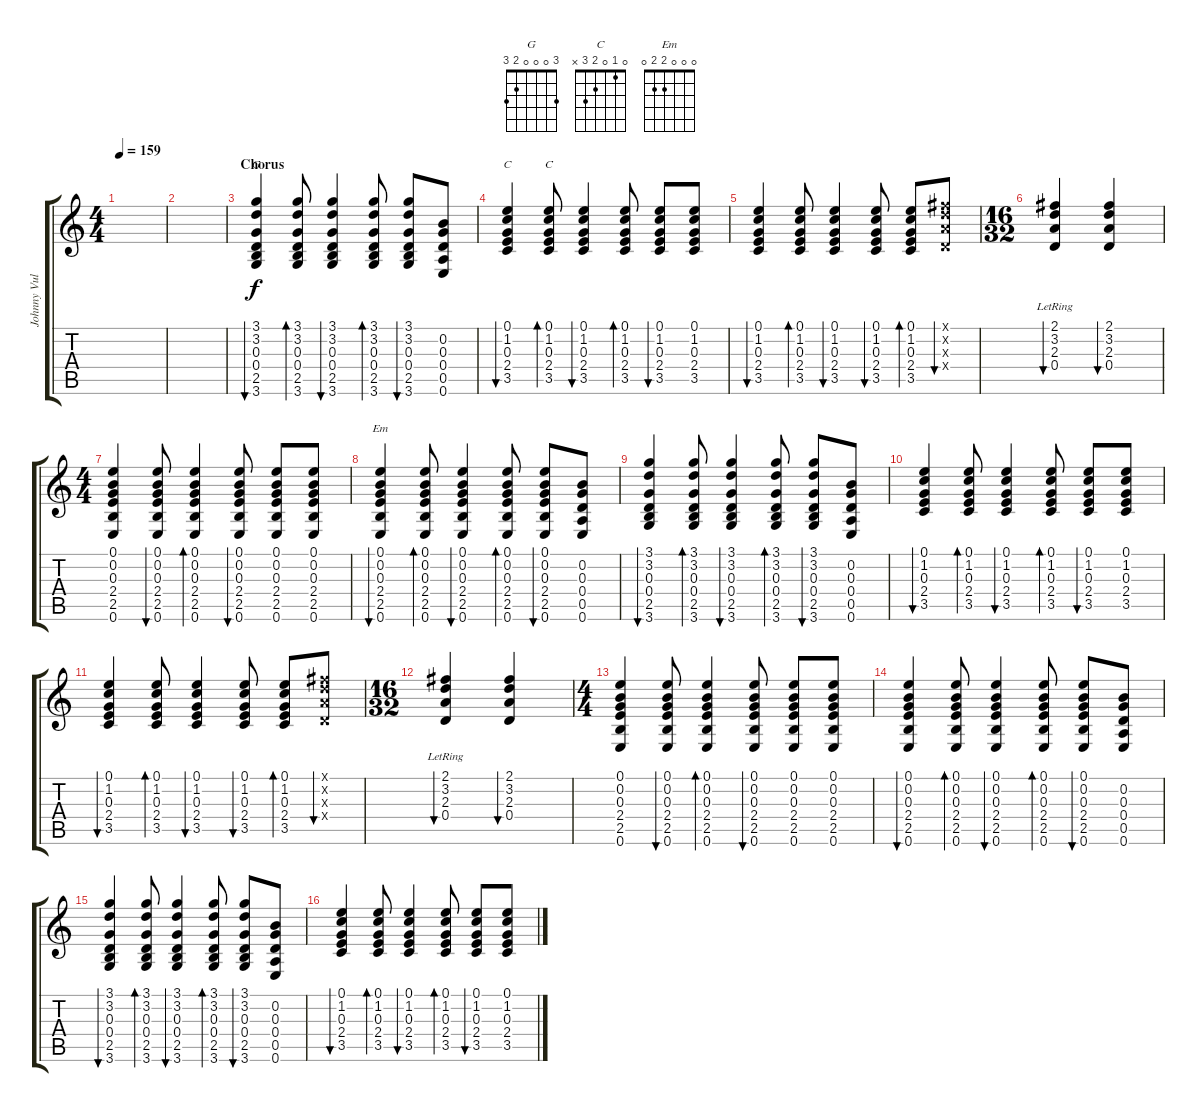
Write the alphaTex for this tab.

\track ("Johnny Vulture (Steel Guitar)" "Johnny Vul") {instrument acousticguitarsteel}
\staff {score tabs}
\tuning (E4 B3 G3 D3 A2 E2) {hide}
\chord ("G" 3 0 0 0 2 3)
\chord ("C" x 1 0 2 3 x)
\chord ("C" 0 1 0 2 3 x)
\chord ("Em" 0 0 0 2 2 0)
\ts (4 4)
\tempo 159
\clef g2
\ks c
|
|
\section ("" "Chorus")
(3.1 3.2 0.3 0.4 2.5 3.6).4{bu 60 ch "G"} (3.1 3.2 0.3 0.4 2.5 3.6).8{bd 30} (3.1 3.2 0.3 0.4 2.5 3.6).4{bu 30} (3.1 3.2 0.3 0.4 2.5 3.6).8{bd 30} (3.1 3.2 0.3 0.4 2.5 3.6).8{bu 30} (0.2 0.3 0.4 0.5 0.6).8 |
(0.1 1.2 0.3 2.4 3.5).4{bu 30 ch "C"} (0.1 1.2 0.3 2.4 3.5).8{bd 30 ch "C"} (0.1 1.2 0.3 2.4 3.5).4{bu 30} (0.1 1.2 0.3 2.4 3.5).8{bd 30} (0.1 1.2 0.3 2.4 3.5).8{bu 30} (0.1 1.2 0.3 2.4 3.5).8 |
(0.1 1.2 0.3 2.4 3.5).4{bu 30} (0.1 1.2 0.3 2.4 3.5).8{bd 30} (0.1 1.2 0.3 2.4 3.5).4{bu 30} (0.1 1.2 0.3 2.4 3.5).8{bu 30} (0.1 1.2 0.3 2.4 3.5).8{bd 30} (2.1{x} 3.2{x} 2.3{x} 0.4{x}).8{bu 60} |
\ts (16 32)
(2.1 3.2{lr} 2.3{lr} 0.4{lr}).4{bu 30} (2.1 3.2 2.3 0.4).4{bu 30} |
\ts (4 4)
(0.1 0.2 0.3 2.4 2.5 0.6).4 (0.1 0.2 0.3 2.4 2.5 0.6).8{bu 30} (0.1 0.2 0.3 2.4 2.5 0.6).4{bd 30} (0.1 0.2 0.3 2.4 2.5 0.6).8{bu 30} (0.1 0.2 0.3 2.4 2.5 0.6).8 (0.1 0.2 0.3 2.4 2.5 0.6).8 |
(0.1 0.2 0.3 2.4 2.5 0.6).4{bu 30 ch "Em"} (0.1 0.2 0.3 2.4 2.5 0.6).8{bd 30} (0.1 0.2 0.3 2.4 2.5 0.6).4{bu 30} (0.1 0.2 0.3 2.4 2.5 0.6).8{bd 30} (0.1 0.2 0.3 2.4 2.5 0.6).8{bu 30} (0.2 0.3 0.4 0.5 0.6).8 |
(3.1 3.2 0.3 0.4 2.5 3.6).4{bu 60} (3.1 3.2 0.3 0.4 2.5 3.6).8{bd 30} (3.1 3.2 0.3 0.4 2.5 3.6).4{bu 30} (3.1 3.2 0.3 0.4 2.5 3.6).8{bd 30} (3.1 3.2 0.3 0.4 2.5 3.6).8{bu 30} (0.2 0.3 0.4 0.5 0.6).8 |
(0.1 1.2 0.3 2.4 3.5).4{bu 30} (0.1 1.2 0.3 2.4 3.5).8{bd 30} (0.1 1.2 0.3 2.4 3.5).4{bu 30} (0.1 1.2 0.3 2.4 3.5).8{bd 30} (0.1 1.2 0.3 2.4 3.5).8{bu 30} (0.1 1.2 0.3 2.4 3.5).8 |
(0.1 1.2 0.3 2.4 3.5).4{bu 30} (0.1 1.2 0.3 2.4 3.5).8{bd 30} (0.1 1.2 0.3 2.4 3.5).4{bu 30} (0.1 1.2 0.3 2.4 3.5).8{bu 30} (0.1 1.2 0.3 2.4 3.5).8{bd 30} (2.1{x} 3.2{x} 2.3{x} 0.4{x}).8{bu 60} |
\ts (16 32)
(2.1 3.2{lr} 2.3{lr} 0.4{lr}).4{bu 30} (2.1 3.2 2.3 0.4).4{bu 30} |
\ts (4 4)
(0.1 0.2 0.3 2.4 2.5 0.6).4 (0.1 0.2 0.3 2.4 2.5 0.6).8{bu 30} (0.1 0.2 0.3 2.4 2.5 0.6).4{bd 30} (0.1 0.2 0.3 2.4 2.5 0.6).8{bu 30} (0.1 0.2 0.3 2.4 2.5 0.6).8 (0.1 0.2 0.3 2.4 2.5 0.6).8 |
(0.1 0.2 0.3 2.4 2.5 0.6).4{bu 30} (0.1 0.2 0.3 2.4 2.5 0.6).8{bd 30} (0.1 0.2 0.3 2.4 2.5 0.6).4{bu 30} (0.1 0.2 0.3 2.4 2.5 0.6).8{bd 30} (0.1 0.2 0.3 2.4 2.5 0.6).8{bu 30} (0.2 0.3 0.4 0.5 0.6).8 |
(3.1 3.2 0.3 0.4 2.5 3.6).4{bu 60} (3.1 3.2 0.3 0.4 2.5 3.6).8{bd 30} (3.1 3.2 0.3 0.4 2.5 3.6).4{bu 30} (3.1 3.2 0.3 0.4 2.5 3.6).8{bd 30} (3.1 3.2 0.3 0.4 2.5 3.6).8{bu 30} (0.2 0.3 0.4 0.5 0.6).8 |
(0.1 1.2 0.3 2.4 3.5).4{bu 30} (0.1 1.2 0.3 2.4 3.5).8{bd 30} (0.1 1.2 0.3 2.4 3.5).4{bu 30} (0.1 1.2 0.3 2.4 3.5).8{bd 30} (0.1 1.2 0.3 2.4 3.5).8{bu 30} (0.1 1.2 0.3 2.4 3.5).8
